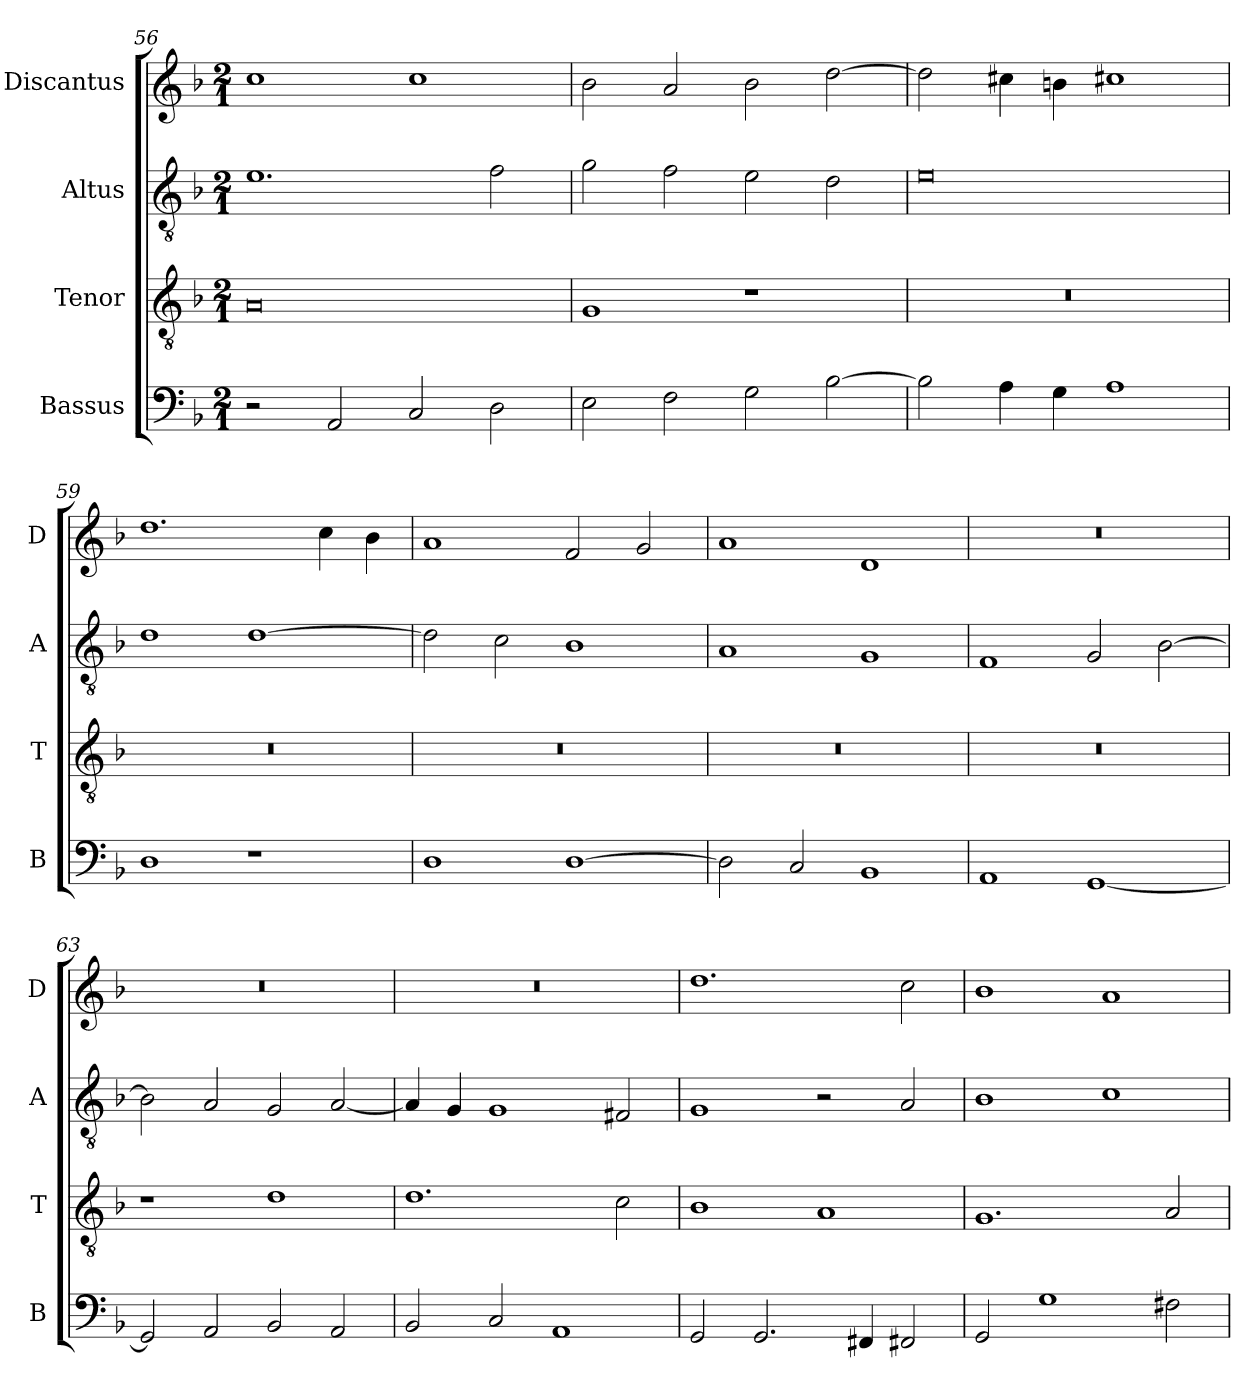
**kern	**kern	**kern	**kern
*part4	*part3	*part2	*part1
*staff4	*staff3	*staff2	*staff1
*I"Bassus	*I"Tenor	*I"Altus	*I"Discantus
*I'B	*I'T	*I'A	*I'D
*clefF4	*clefGv2	*clefGv2	*clefG2
*k[b-]	*k[b-]	*k[b-]	*k[b-]
*M2/1	*M2/1	*M2/1	*M2/1
=56	=56	=56	=56
2r	0A	1.e	1cc
2AA/	.	.	.
2C/	.	.	1cc
2D\	.	2f\	.
=57	=57	=57	=57
2E\	1G	2g\	2b-\
2F\	.	2f\	2a/
2G\	1r	2e\	2b-\
[2B-\	.	2d\	[2dd\
=58	=58	=58	=58
2B-\]	0r	0e	2dd\]
4A\	.	.	4cc#X\
4G\	.	.	4bn\
1A	.	.	1cc#X
=59	=59	=59	=59
1D	0r	1d	1.dd
1r	.	[1d	.
.	.	.	4cc\
.	.	.	4b-\
=60	=60	=60	=60
1D	0r	2d\]	1a
.	.	2c\	.
[1D	.	1B-	2f/
.	.	.	2g/
=61	=61	=61	=61
2D\]	0r	1A	1a
2C/	.	.	.
1BB-	.	1G	1d
=62	=62	=62	=62
1AA	0r	1F	0r
[1GG	.	2G/	.
.	.	[2B-\	.
=63	=63	=63	=63
2GG/]	1r	2B-\]	0r
2AA/	.	2A/	.
2BB-/	1d	2G/	.
2AA/	.	[2A/	.
=64	=64	=64	=64
2BB-/	1.d	4A/]	0r
.	.	4G/	.
2C/	.	1G	.
1AA	.	.	.
.	2c\	2F#X/	.
=65	=65	=65	=65
2GG/	1B-	1G	1.dd
2.GG/	.	.	.
.	1A	2r	.
4FF#X/	.	.	.
2FF#X/	.	2A/	2cc\
=66	=66	=66	=66
2GG/	1.G	1B-	1b-
1G	.	.	.
.	.	1c	1a
2F#X\	2A/	.	.
=	=	=	=
*-	*-	*-	*-
